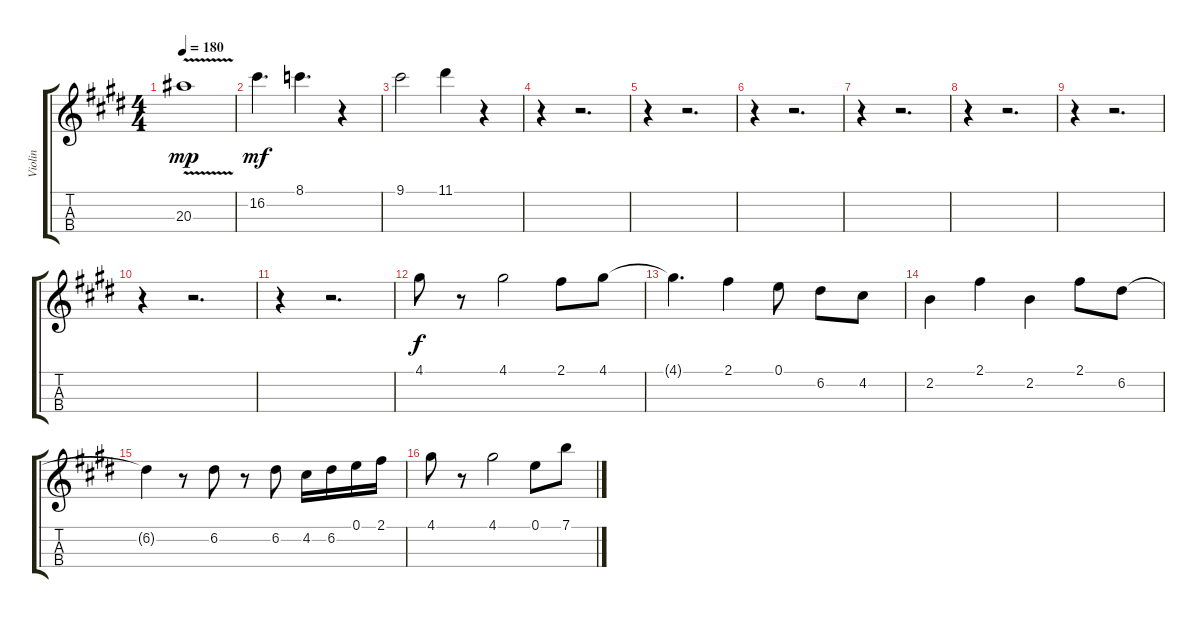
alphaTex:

\track ("Violin" "Violin") {instrument violin}
\staff {score tabs}
\tuning (E5 A4 D4 G3) {hide}
\ts (4 4)
\tempo 180
\clef g2
\ks e
20.3{v}.1{dy mp} |
16.2.4{d dy mf} 8.1.4{d} r.4 |
9.1.2 11.1.4 r.4 |
r.4 r.2{d} |
r.4 r.2{d} |
r.4 r.2{d} |
r.4 r.2{d} |
r.4 r.2{d} |
r.4 r.2{d} |
r.4 r.2{d} |
r.4 r.2{d} |
4.1.8{dy f} r.8 4.1.2 2.1.8 4.1.8 |
4.1{t}.4{d} 2.1.4 0.1.8 6.2.8 4.2.8 |
2.2.4 2.1.4 2.2.4 2.1.8 6.2.8 |
6.2{t}.4 r.8 6.2.8 r.8 6.2.8 4.2.16 6.2.16 0.1.16 2.1.16 |
4.1.8 r.8 4.1.2 0.1.8 7.1.8
